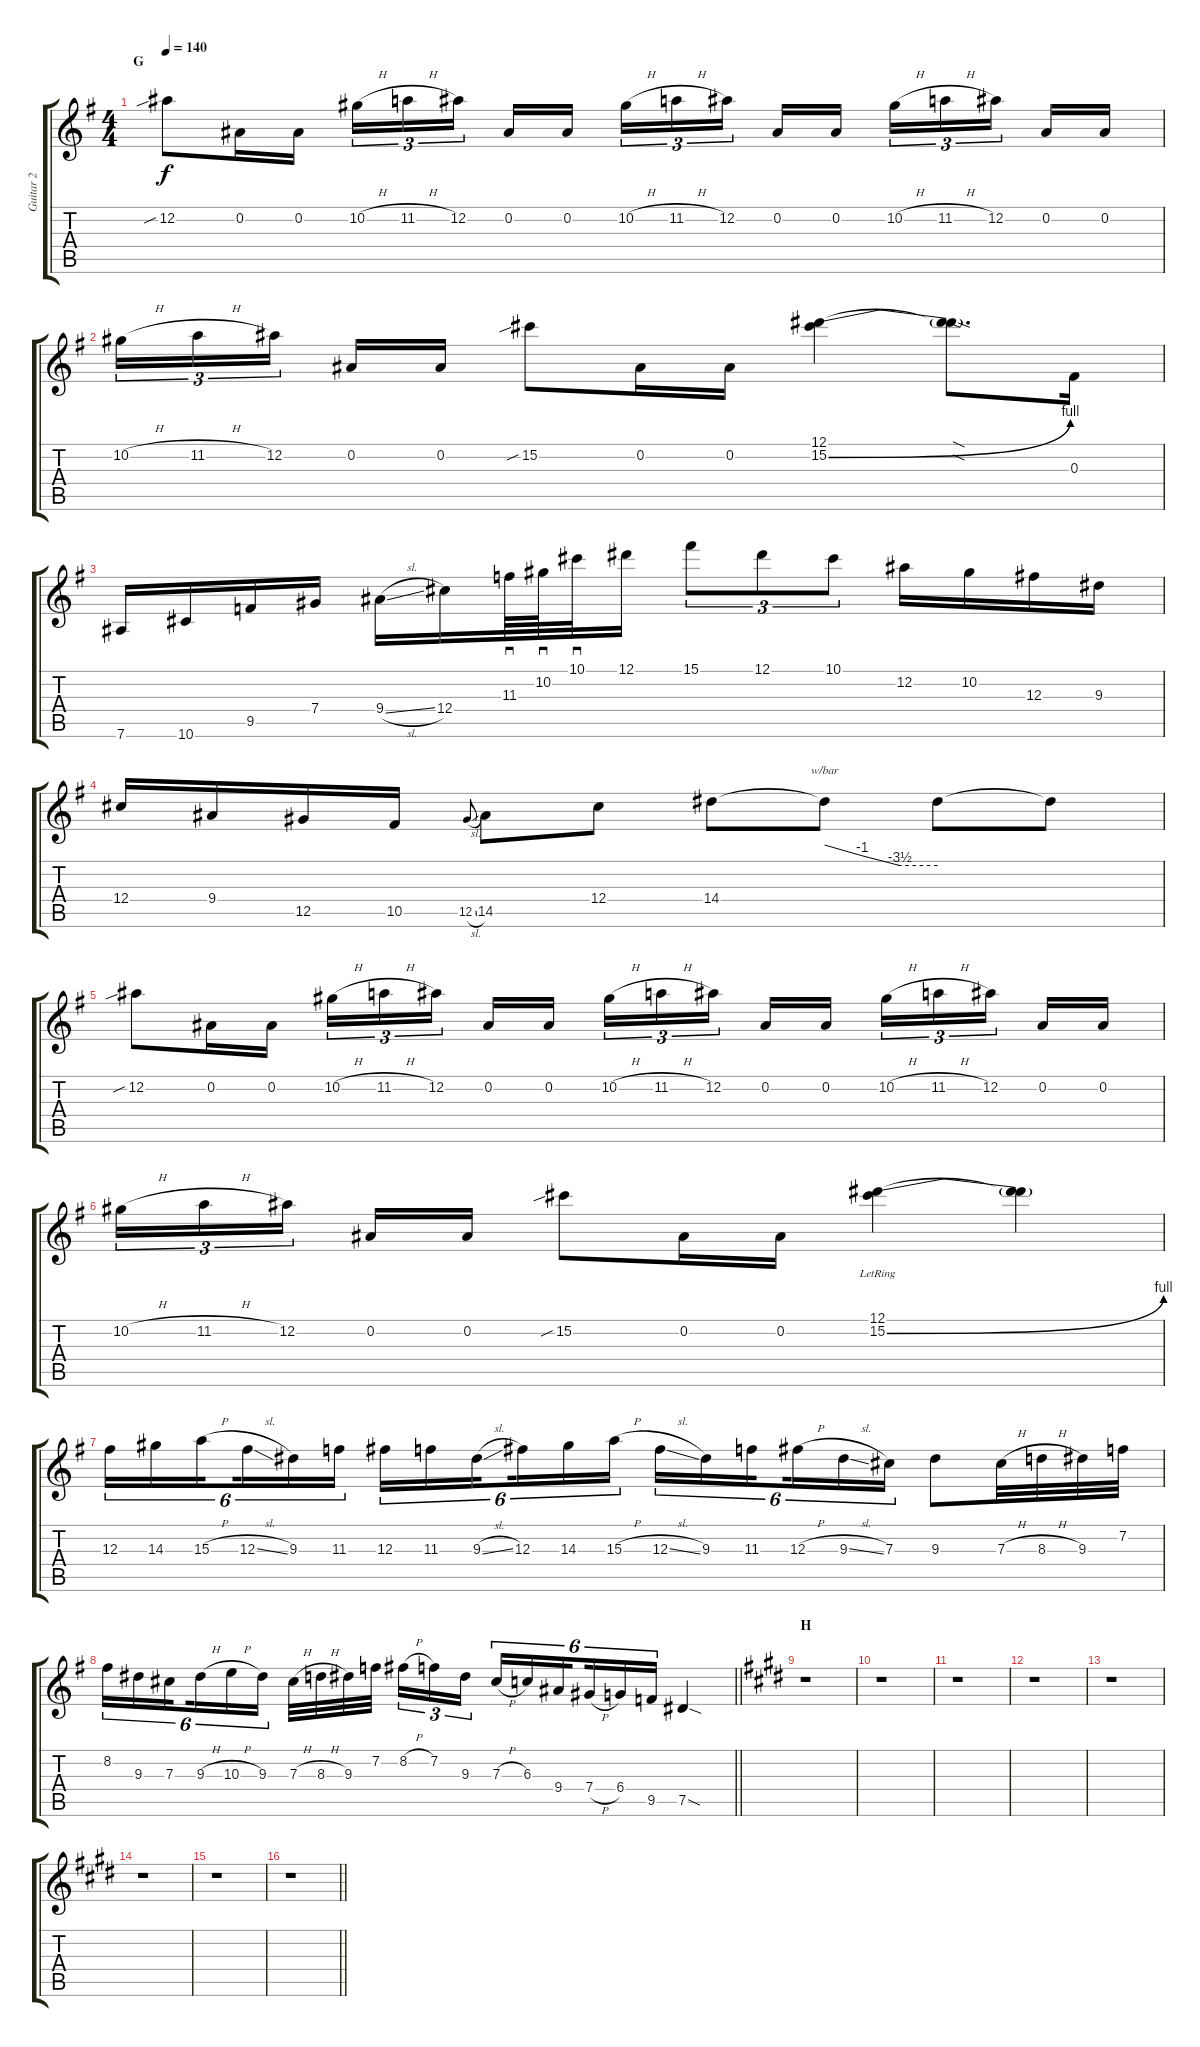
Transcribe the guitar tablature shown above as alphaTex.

\track ("Guitar 2" "Guitar 2") {instrument overdrivenguitar}
\staff {score tabs}
\tuning (Eb4 Bb3 Gb3 Db3 Ab2 Eb2) {hide}
\ts (4 4)
\section ("" "G")
\tempo 140
\clef g2
\ks g
12.2{sib}.8{dy f instrument overdrivenguitar} 0.2.16 0.2.16 10.2{h}.16{tu (3 2)} 11.2{h}.16{tu (3 2)} 12.2.16{tu (3 2) beam splitsecondary} 0.2.16 0.2.16 10.2{h}.16{tu (3 2)} 11.2{h}.16{tu (3 2)} 12.2.16{tu (3 2) beam splitsecondary} 0.2.16 0.2.16 10.2{h}.16{tu (3 2)} 11.2{h}.16{tu (3 2)} 12.2.16{tu (3 2) beam splitsecondary} 0.2.16 0.2.16 |
10.2{h}.16{tu (3 2)} 11.2{h}.16{tu (3 2)} 12.2.16{tu (3 2) beam splitsecondary} 0.2.16 0.2.16 15.2{sib}.8 0.2.16 0.2.16 (12.1 15.2{be (bend 0 0 60 4)}).4 (12.1{sod t} 15.2{sod t}).8{d} 0.3.16 |
7.6.16 10.6.16 9.5.16 7.4.16 9.4{sl}.16 12.4.16 11.3.64{sd} 10.2.64{sd} 10.1.32{sd} 12.1.16 15.1.8{tu (3 2)} 12.1.8{tu (3 2)} 10.1.8{tu (3 2)} 12.2.16 10.2.16 12.3.16 9.3.16 |
12.4.16 9.4.16 12.5.16 10.5.16 12.5{sl}.8{gr onbeat} 14.5.8 12.4.8 14.4.8 14.4{t}.8{tbe (custom default 0 0 20 -4 40 -14 60 -14)} 14.4{t}.8 14.4{t}.8 |
12.2{sib}.8 0.2.16 0.2.16 10.2{h}.16{tu (3 2)} 11.2{h}.16{tu (3 2)} 12.2.16{tu (3 2) beam splitsecondary} 0.2.16 0.2.16 10.2{h}.16{tu (3 2)} 11.2{h}.16{tu (3 2)} 12.2.16{tu (3 2) beam splitsecondary} 0.2.16 0.2.16 10.2{h}.16{tu (3 2)} 11.2{h}.16{tu (3 2)} 12.2.16{tu (3 2) beam splitsecondary} 0.2.16 0.2.16 |
10.2{h}.16{tu (3 2)} 11.2{h}.16{tu (3 2)} 12.2.16{tu (3 2) beam splitsecondary} 0.2.16 0.2.16 15.2{sib}.8 0.2.16 0.2.16 (12.1{lr} 15.2{be (bend 0 0 60 4) lr}).4 (12.1{t} 15.2{t}).4 |
12.3.16{tu (6 4)} 14.3.16{tu (6 4)} 15.3{h}.16{tu (6 4) beam splitsecondary} 12.3{sl}.16{tu (6 4)} 9.3.16{tu (6 4)} 11.3.16{tu (6 4)} 12.3.16{tu (6 4)} 11.3.16{tu (6 4)} 9.3{sl}.16{tu (6 4) beam splitsecondary} 12.3.16{tu (6 4)} 14.3.16{tu (6 4)} 15.3{h}.16{tu (6 4)} 12.3{sl}.16{tu (6 4)} 9.3.16{tu (6 4)} 11.3.16{tu (6 4) beam splitsecondary} 12.3{h}.16{tu (6 4)} 9.3{sl}.16{tu (6 4)} 7.3.16{tu (6 4)} 9.3.8 7.3{h}.32 8.3{h}.32 9.3.32 7.2.32 |
\barLineRight lightlight
8.2.16{tu (6 4)} 9.3.16{tu (6 4)} 7.3.16{tu (6 4) beam splitsecondary} 9.3{h}.16{tu (6 4)} 10.3{h}.16{tu (6 4)} 9.3.16{tu (6 4)} 7.3{h}.32 8.3{h}.32 9.3.32 7.2.32{beam splitsecondary} 8.2{h}.16{tu (3 2)} 7.2.16{tu (3 2)} 9.3.16{tu (3 2)} 7.3{h}.16{tu (6 4)} 6.3.16{tu (6 4)} 9.4.16{tu (6 4) beam splitsecondary} 7.4{h}.16{tu (6 4)} 6.4.16{tu (6 4)} 9.5.16{tu (6 4)} 7.5{sod}.4 |
\section ("" "H")
\ks e
r.1 |
r.1 |
r.1 |
r.1 |
r.1 |
r.1 |
r.1 |
\barLineRight lightlight
r.1
